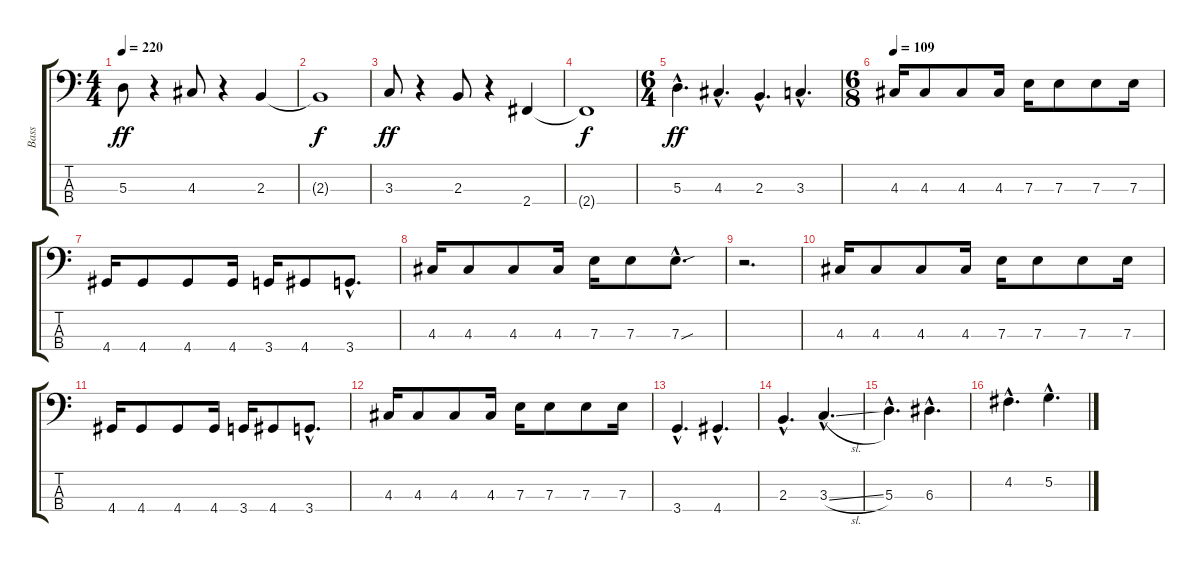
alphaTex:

\track ("Bass" "Bass") {instrument electricbassfinger}
\staff {score tabs}
\tuning (G2 D2 A1 E1) {hide}
\ts (4 4)
\tempo 220
\clef f4
\ks c
5.3.8{dy ff} r.4 4.3.8 r.4 2.3.4 |
2.3{t}.1{dy f} |
3.3.8{dy ff} r.4 2.3.8 r.4 2.4.4 |
2.4{t}.1{dy f} |
\ts (6 4)
5.3{hac}.4{d dy ff} 4.3{hac}.4{d} 2.3{hac}.4{d} 3.3{hac}.4{d} |
\ts (6 8)
\tempo 109
4.3.16 4.3.8 4.3.8 4.3.16 7.3.16 7.3.8 7.3.8 7.3.16 |
4.4.16 4.4.8 4.4.8 4.4.16 3.4.16 4.4.8 3.4{hac}.8{d} |
4.3.16 4.3.8 4.3.8 4.3.16 7.3.16 7.3.8 7.3{sou hac}.8{d} |
r.2{d} |
4.3.16 4.3.8 4.3.8 4.3.16 7.3.16 7.3.8 7.3.8 7.3.16 |
4.4.16 4.4.8 4.4.8 4.4.16 3.4.16 4.4.8 3.4{hac}.8{d} |
4.3.16 4.3.8 4.3.8 4.3.16 7.3.16 7.3.8 7.3.8 7.3.16 |
3.4{hac}.4{d} 4.4{hac}.4{d} |
2.3{hac}.4{d} 3.3{sl hac}.4{d} |
5.3{hac}.4{d} 6.3{hac}.4{d} |
4.2{hac}.4{d} 5.2{hac}.4{d}
